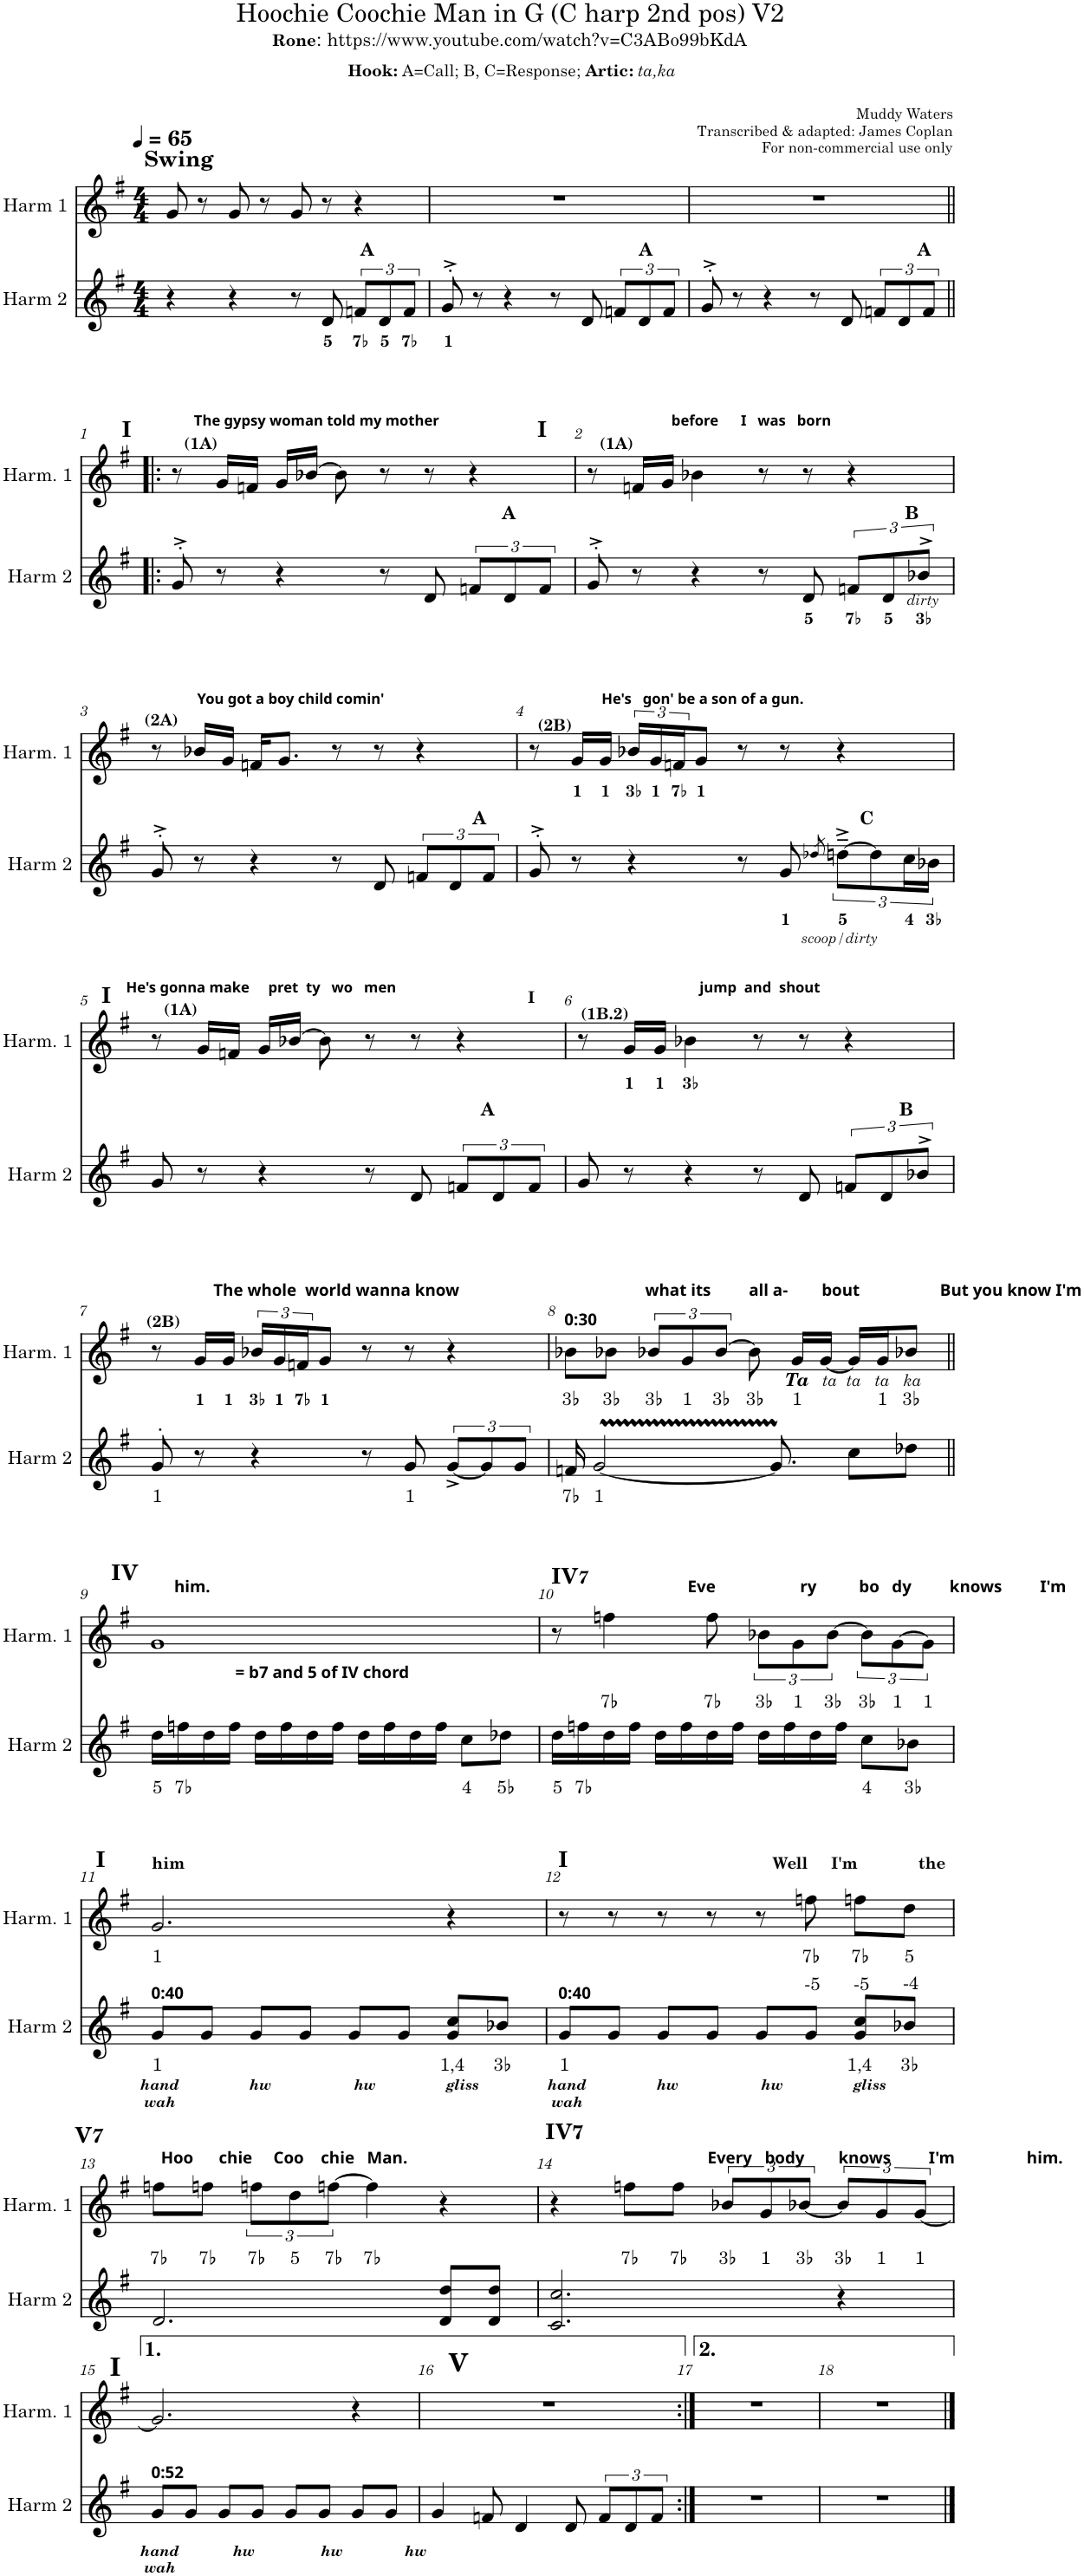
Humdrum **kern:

**kern	**text	**kern	**text
*part2	*part2	*part1	*part1
*staff2	*staff2	*staff1	*staff1
*I"Harm 2	*	*I"Harm 1	*
*I'Harm 2	*	*I'Harm. 1	*
*clefG2	*	*clefG2	*
*k[f#]	*	*k[f#]	*
*M4/4	*	*M4/4	*
*MM65	*	*MM65	*
=	=	=	=
!	!	!LO:TX:a:B:t=Swing	!
!LO:TX:a:B:t=A                                                   A                                                   A	!	!	!
4r	.	8g/	.
.	.	8r	.
4r	.	8g/	.
.	.	8r	.
8r	.	8g/	.
!	!LO:LY:b	!	!
8d/	5	8r	.
!	!LO:LY:b	!	!
12fn/L	7♭	4r	.
!	!LO:LY:b	!	!
12d/	5	.	.
!	!LO:LY:b	!	!
12f/J	7♭	.	.
=	=	=	=
!	!LO:LY:b	!	!
8g^>'>/	1	1r	.
8r	.	.	.
4r	.	.	.
8r	.	.	.
8d/	.	.	.
12fn/L	.	.	.
12d/	.	.	.
12f/J	.	.	.
=	=	=	=
8g^>'>/	.	1r	.
8r	.	.	.
4r	.	.	.
8r	.	.	.
8d/	.	.	.
12fn/L	.	.	.
12d/	.	.	.
12f/J	.	.	.
!!LO:LB:g=z
=1!|:	=1!|:	=1!|:	=1!|:
!	!	!LO:TX:a:B:t=The gypsy woman told my mother                                                              before      I   was   born	!
!	!	!LO:TX:a:B:t=(1A)	!
!	!	!LO:TX:a:B:t=I	!
!LO:TX:a:B:t=A                                                                           B	!	!	!
8g^>'>/	.	8r	.
8r	.	16g/LL	.
.	.	16fn/JJ	.
4r	.	16g/LL	.
.	.	[16b-X/JJ	.
.	.	8b-\]	.
8r	.	8r	.
8d/	.	8r	.
12fn/L	.	4r	.
12d/	.	.	.
12f/J	.	.	.
=2	=2	=2	=2
!	!	!LO:TX:a:B:t=(1A)	!
!	!	!LO:TX:a:B:t=I	!
!LO:TX:b:i:t=dirty	!	!	!
8g^>'>/	.	8r	.
8r	.	16fn/LL	.
.	.	16g/JJ	.
4r	.	4b-X\	.
8r	.	8r	.
!	!LO:LY:b	!	!
8d/	5	8r	.
!	!LO:LY:b	!	!
12fn/L	7♭	4r	.
!	!LO:LY:b	!	!
12d/	5	.	.
!	!LO:LY:b	!	!
12b-X^>/J	3♭	.	.
!!LO:LB:g=z
=3	=3	=3	=3
!	!	!LO:TX:a:B:t=You got a boy child comin'                                                          He's   gon' be a son of a gun.	!
!	!	!LO:TX:a:B:t=(2A)	!
!LO:TX:a:B:t=A                                                                        C	!	!	!
8g'>^>/	.	8r	.
8r	.	16b-X/LL	.
.	.	16g/JJ	.
4r	.	16fn/KL	.
.	.	8.g/J	.
8r	.	8r	.
8d/	.	8r	.
12fn/L	.	4r	.
12d/	.	.	.
12f/J	.	.	.
=4	=4	=4	=4
!	!	!LO:TX:a:B:t=(2B)	!
!LO:TX:b:i:t=scoop/dirty	!	!	!
8g^>'>/	.	8r	.
!	!	!	!LO:LY:b
8r	.	16g/LL	1
!	!	!	!LO:LY:b
.	.	16g/JJ	1
!	!	!	!LO:LY:b
4r	.	24b-X/LL	3♭
!	!	!	!LO:LY:b
.	.	24g/	1
!	!	!	!LO:LY:b
.	.	24fn/J	7♭
!	!	!	!LO:LY:b
.	.	8g/J	1
8r	.	8r	.
!	!LO:LY:b	!	!
8g/	1	8r	.
8qdd-X/	.	.	.
!	!LO:LY:b	!	!
[12ddn~^\L	5	4r	.
12dd\]	.	.	.
!	!LO:LY:b	!	!
24cc\L	4	.	.
!	!LO:LY:b	!	!
24b-X\JJ	3♭	.	.
!!LO:LB:g=z
=5	=5	=5	=5
!	!	!LO:TX:a:B:t=He's gonna make     pret  ty   wo   men                                                                                 jump  and  shout	!
!	!	!LO:TX:a:B:t=(1A)	!
!	!	!LO:TX:a:B:t=I	!
!LO:TX:a:B:t=A                                                                              B	!	!	!
8g/	.	8r	.
8r	.	16g/LL	.
.	.	16fn/JJ	.
4r	.	16g/LL	.
.	.	[16b-X/JJ	.
.	.	8b-\]	.
8r	.	8r	.
8d/	.	8r	.
12fn/L	.	4r	.
12d/	.	.	.
12f/J	.	.	.
=6	=6	=6	=6
!	!	!LO:TX:a:B:t=I	!
!	!	!LO:TX:a:B:t=(1B.2)	!
8g/	.	8r	.
!	!	!	!LO:LY:b
8r	.	16g/LL	1
!	!	!	!LO:LY:b
.	.	16g/JJ	1
!	!	!	!LO:LY:b
4r	.	4b-X\	3♭
8r	.	8r	.
8d/	.	8r	.
12fn/L	.	4r	.
12d/	.	.	.
12b-X^>/J	.	.	.
!!LO:LB:g=z
=7	=7	=7	=7
!	!	!LO:TX:a:B:t=The whole  world wanna know                                            what its         all a-        bout                   But you know I'm	!
!	!	!LO:TX:a:B:t=(2B)	!
!	!LO:LY:b	!	!
8g'>/	1	8r	.
!	!	!	!LO:LY:b
8r	.	16g/LL	1
!	!	!	!LO:LY:b
.	.	16g/JJ	1
!	!	!	!LO:LY:b
4r	.	24b-X/LL	3♭
!	!	!	!LO:LY:b
.	.	24g/	1
!	!	!	!LO:LY:b
.	.	24fn/J	7♭
!	!	!	!LO:LY:b
.	.	8g/J	1
8r	.	8r	.
!	!LO:LY:b	!	!
8g/	1	8r	.
[12g^/L	.	4r	.
12g/]	.	.	.
12g/J	.	.	.
=8	=8	=8	=8
!	!	!LO:TX:a:B:t=0&colon;30	!
!	!	!LO:TX:b:Bi:t=Ta	!
!	!	!LO:TX:b:t=ta  ta   ta   ka	!
!	!LO:LY:b	!	!LO:LY:b
16fn/	7♭	8b-X\L	3♭
!	!LO:LY:b	!	!
[2g/	1	.	.
!	!	!	!LO:LY:b
.	.	8b-X\J	3♭
!	!	!	!LO:LY:b
.	.	12b-X/L	3♭
!	!	!	!LO:LY:b
.	.	12g/	1
!	!	!	!LO:LY:b
.	.	[12b-/J	3♭
!	!	!	!LO:LY:b
.	.	8b-\]	3♭
8.g/]	.	.	.
!	!	!	!LO:LY:b
.	.	16g/LL	1
.	.	[16g/JJ	.
8cc\L	.	16g/LL]	.
!	!	!	!LO:LY:b
.	.	16g/J	1
!	!	!	!LO:LY:b
8dd-X\J	.	8b-X/J	3♭
!!LO:LB:g=z
=9||	=9||	=9||	=9||
!	!	!LO:TX:a:B:t=him.                                                                                                                 Eve                    ry          bo   dy         knows         I'm	!
!	!	!LO:TX:a:B:t=IV	!
!	!	!LO:TX:b:B:t== b7 and 5 of IV chord	!
!	!LO:LY:b	!	!
16dd\LL	5	1g	.
!	!LO:LY:b	!	!
16ffn\	7♭	.	.
16dd\	.	.	.
16ff\JJ	.	.	.
16dd\LL	.	.	.
16ff\	.	.	.
16dd\	.	.	.
16ff\JJ	.	.	.
16dd\LL	.	.	.
16ff\	.	.	.
16dd\	.	.	.
16ff\JJ	.	.	.
!	!LO:LY:b	!	!
8cc\L	4	.	.
!	!LO:LY:b	!	!
8dd-X\J	5♭	.	.
=10	=10	=10	=10
!	!	!LO:TX:a:B:t=IV	!
!	!	!LO:TX:a:i:t=7	!
!	!LO:LY:b	!	!
16dd\LL	5	8r	.
!	!LO:LY:b	!	!
16ffn\	7♭	.	.
!	!	!	!LO:LY:b
16dd\	.	4ffn\	7♭
16ff\JJ	.	.	.
16dd\LL	.	.	.
16ff\	.	.	.
!	!	!	!LO:LY:b
16dd\	.	8ff\	7♭
16ff\JJ	.	.	.
!	!	!	!LO:LY:b
16dd\LL	.	12b-X\L	3♭
16ff\	.	.	.
!	!	!	!LO:LY:b
.	.	12g\	1
16dd\	.	.	.
!	!	!	!LO:LY:b
.	.	[12b-\J	3♭
16ff\JJ	.	.	.
!	!LO:LY:b	!	!LO:LY:b
8cc\L	4	12b-\L]	3♭
!	!	!	!LO:LY:b
.	.	[12g\	1
!	!LO:LY:b	!	!
8b-X\J	3♭	.	.
!	!	!	!LO:LY:b
.	.	12g\J]	1
!!LO:LB:g=z
=11	=11	=11	=11
!	!	!LO:TX:a:B:t=him                                                                                                                              Well     I'm             the	!
!	!	!LO:TX:a:B:t=I	!
!LO:TX:b:Bi:t=hand                 hw                    hw                 gliss	!	!	!
!LO:TX:b:t=wah	!	!	!
!LO:TX:a:B:t=0&colon;40	!	!	!
!	!LO:LY:b	!	!LO:LY:b
8g/L	1	2.g/	1
8g/J	.	.	.
8g/L	.	.	.
8g/J	.	.	.
8g/L	.	.	.
8g/J	.	.	.
!	!LO:LY:b	!	!
8g/ 8cc/L	1,4	4r	.
!	!LO:LY:b	!	!
8b-X/J	3♭	.	.
=12	=12	=12	=12
!	!	!LO:TX:a:B:t=I	!
!LO:TX:b:Bi:t=hand                 hw                    hw                 gliss	!	!	!
!LO:TX:b:t=wah	!	!	!
!LO:TX:a:B:t=0&colon;40	!	!	!
!	!LO:LY:b	!	!
8g/L	1	8r	.
8g/J	.	8r	.
8g/L	.	8r	.
8g/J	.	8r	.
8g/L	.	8r	.
!	!	!LO:TX:b:t=-5	!
!	!	!	!LO:LY:b
8g/J	.	8ffn\	7♭
!	!	!LO:TX:b:t=-5	!
!	!LO:LY:b	!	!LO:LY:b
8g/ 8cc/L	1,4	8ffn\L	7♭
!	!	!LO:TX:b:t=-4	!
!	!LO:LY:b	!	!LO:LY:b
8b-X/J	3♭	8dd\J	5
!!LO:LB:g=z
=13	=13	=13	=13
!	!	!LO:TX:a:B:t=Hoo      chie     Coo    chie   Man.                                                                       Every   body        knows         I'm                 him.	!
!	!	!LO:TX:a:B:t=V	!
!	!	!LO:TX:a:i:t=7	!
!	!	!	!LO:LY:b
2.d/	.	8ffn\L	7♭
!	!	!	!LO:LY:b
.	.	8ffn\J	7♭
!	!	!	!LO:LY:b
.	.	12ffn\L	7♭
!	!	!	!LO:LY:b
.	.	12dd\	5
!	!	!	!LO:LY:b
.	.	[12ffn\J	7♭
!	!	!	!LO:LY:b
.	.	4ff\]	7♭
8d/ 8dd/L	.	4r	.
8d/ 8dd/J	.	.	.
=14	=14	=14	=14
!	!	!LO:TX:a:B:t=IV	!
!	!	!LO:TX:a:t=7	!
2.c/ 2.cc/	.	4r	.
!	!	!	!LO:LY:b
.	.	8ffn\L	7♭
!	!	!	!LO:LY:b
.	.	8ff\J	7♭
!	!	!	!LO:LY:b
.	.	12b-X/L	3♭
!	!	!	!LO:LY:b
.	.	12g/	1
!	!	!	!LO:LY:b
.	.	[12b-X/J	3♭
!	!	!	!LO:LY:b
4r	.	12b-/L]	3♭
!	!	!	!LO:LY:b
.	.	12g/	1
!	!	!	!LO:LY:b
.	.	[12g/J	1
!!LO:LB:g=z
=15	=15	=15	=15
!	!	!LO:TX:a:B:t=I	!
!LO:TX:b:Bi:t=hand             hw                hw               hw	!	!	!
!LO:TX:b:t=wah	!	!	!
!LO:TX:a:B:t=0&colon;52	!	!	!
8g/L	.	2.g/]	.
8g/J	.	.	.
8g/L	.	.	.
8g/J	.	.	.
8g/L	.	.	.
8g/J	.	.	.
8g/L	.	4r	.
8g/J	.	.	.
=16	=16	=16	=16
!	!	!LO:TX:a:B:t=V	!
4g/	.	1r	.
8fn/	.	.	.
4d/	.	.	.
8d/	.	.	.
12f/L	.	.	.
12d/	.	.	.
12f/J	.	.	.
=17:|!	=17:|!	=17:|!	=17:|!
1r	.	1r	.
=18	=18	=18	=18
1r	.	1r	.
==	==	==	==
*-	*-	*-	*-
